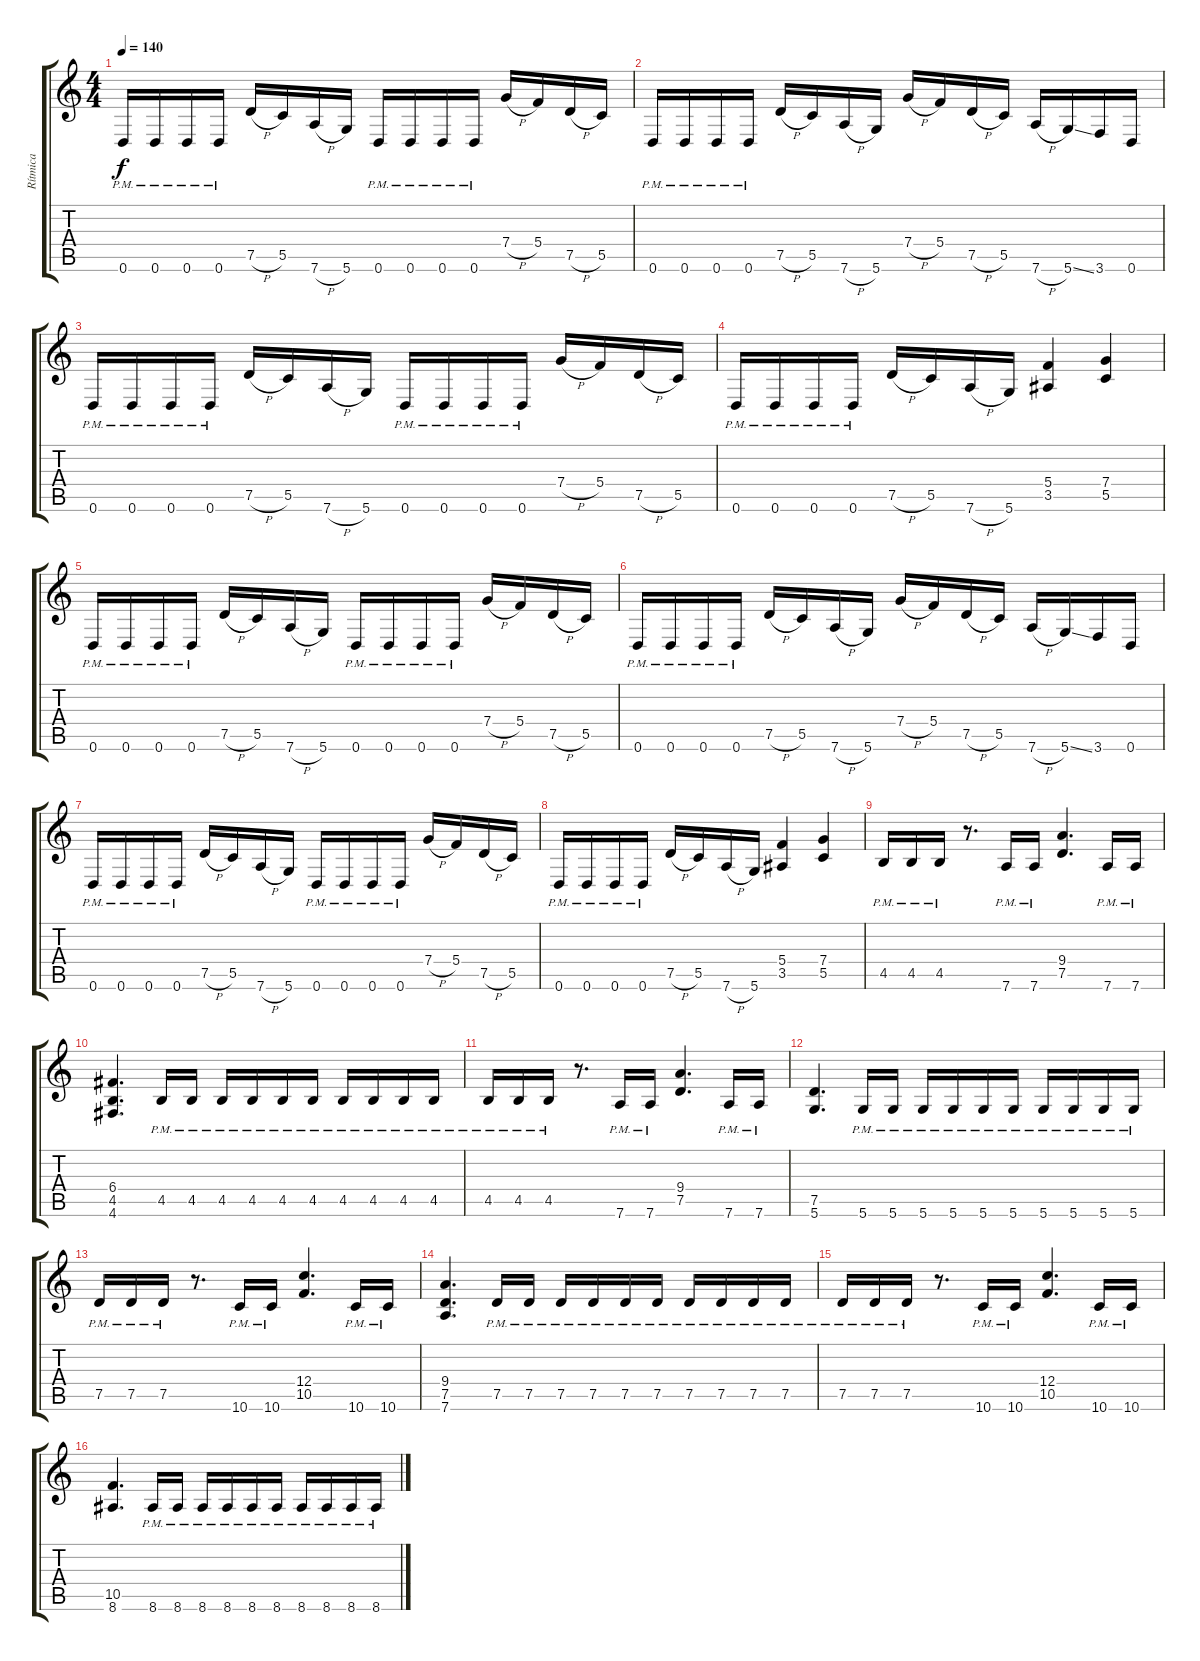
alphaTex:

\track ("Rítmica" "Rítmica") {instrument distortionguitar}
\staff {score tabs}
\tuning (D4 A3 F3 C3 G2 D2) {hide}
\ts (4 4)
\tempo 140
\clef g2
\ks c
0.6{pm}.16{dy f} 0.6{pm}.16 0.6{pm}.16 0.6{pm}.16 7.5{h}.16 5.5.16 7.6{h}.16 5.6.16 0.6{pm}.16 0.6{pm}.16 0.6{pm}.16 0.6{pm}.16 7.4{h}.16 5.4.16 7.5{h}.16 5.5.16 |
0.6{pm}.16 0.6{pm}.16 0.6{pm}.16 0.6{pm}.16 7.5{h}.16 5.5.16 7.6{h}.16 5.6.16 7.4{h}.16 5.4.16 7.5{h}.16 5.5.16 7.6{h}.16 5.6{ss}.16 3.6.16 0.6.16 |
0.6{pm}.16 0.6{pm}.16 0.6{pm}.16 0.6{pm}.16 7.5{h}.16 5.5.16 7.6{h}.16 5.6.16 0.6{pm}.16 0.6{pm}.16 0.6{pm}.16 0.6{pm}.16 7.4{h}.16 5.4.16 7.5{h}.16 5.5.16 |
0.6{pm}.16 0.6{pm}.16 0.6{pm}.16 0.6{pm}.16 7.5{h}.16 5.5.16 7.6{h}.16 5.6.16 (5.4 3.5).4 (7.4 5.5).4 |
0.6{pm}.16 0.6{pm}.16 0.6{pm}.16 0.6{pm}.16 7.5{h}.16 5.5.16 7.6{h}.16 5.6.16 0.6{pm}.16 0.6{pm}.16 0.6{pm}.16 0.6{pm}.16 7.4{h}.16 5.4.16 7.5{h}.16 5.5.16 |
0.6{pm}.16 0.6{pm}.16 0.6{pm}.16 0.6{pm}.16 7.5{h}.16 5.5.16 7.6{h}.16 5.6.16 7.4{h}.16 5.4.16 7.5{h}.16 5.5.16 7.6{h}.16 5.6{ss}.16 3.6.16 0.6.16 |
0.6{pm}.16 0.6{pm}.16 0.6{pm}.16 0.6{pm}.16 7.5{h}.16 5.5.16 7.6{h}.16 5.6.16 0.6{pm}.16 0.6{pm}.16 0.6{pm}.16 0.6{pm}.16 7.4{h}.16 5.4.16 7.5{h}.16 5.5.16 |
0.6{pm}.16 0.6{pm}.16 0.6{pm}.16 0.6{pm}.16 7.5{h}.16 5.5.16 7.6{h}.16 5.6.16 (5.4 3.5).4 (7.4 5.5).4 |
4.5{pm}.16 4.5{pm}.16 4.5{pm}.16 r.8{d} 7.6{pm}.16 7.6{pm}.16 (9.4 7.5).4{d} 7.6{pm}.16 7.6{pm}.16 |
(6.4 4.5 4.6).4{d} 4.5{pm}.16 4.5{pm}.16 4.5{pm}.16 4.5{pm}.16 4.5{pm}.16 4.5{pm}.16 4.5{pm}.16 4.5{pm}.16 4.5{pm}.16 4.5{pm}.16 |
4.5{pm}.16 4.5{pm}.16 4.5{pm}.16 r.8{d} 7.6{pm}.16 7.6{pm}.16 (9.4 7.5).4{d} 7.6{pm}.16 7.6{pm}.16 |
(7.5 5.6).4{d} 5.6{pm}.16 5.6{pm}.16 5.6{pm}.16 5.6{pm}.16 5.6{pm}.16 5.6{pm}.16 5.6{pm}.16 5.6{pm}.16 5.6{pm}.16 5.6{pm}.16 |
7.5{pm}.16 7.5{pm}.16 7.5{pm}.16 r.8{d} 10.6{pm}.16 10.6{pm}.16 (12.4 10.5).4{d} 10.6{pm}.16 10.6{pm}.16 |
(9.4 7.5 7.6).4{d} 7.5{pm}.16 7.5{pm}.16 7.5{pm}.16 7.5{pm}.16 7.5{pm}.16 7.5{pm}.16 7.5{pm}.16 7.5{pm}.16 7.5{pm}.16 7.5{pm}.16 |
7.5{pm}.16 7.5{pm}.16 7.5{pm}.16 r.8{d} 10.6{pm}.16 10.6{pm}.16 (12.4 10.5).4{d} 10.6{pm}.16 10.6{pm}.16 |
(10.5 8.6).4{d} 8.6{pm}.16 8.6{pm}.16 8.6{pm}.16 8.6{pm}.16 8.6{pm}.16 8.6{pm}.16 8.6{pm}.16 8.6{pm}.16 8.6{pm}.16 8.6{pm}.16
